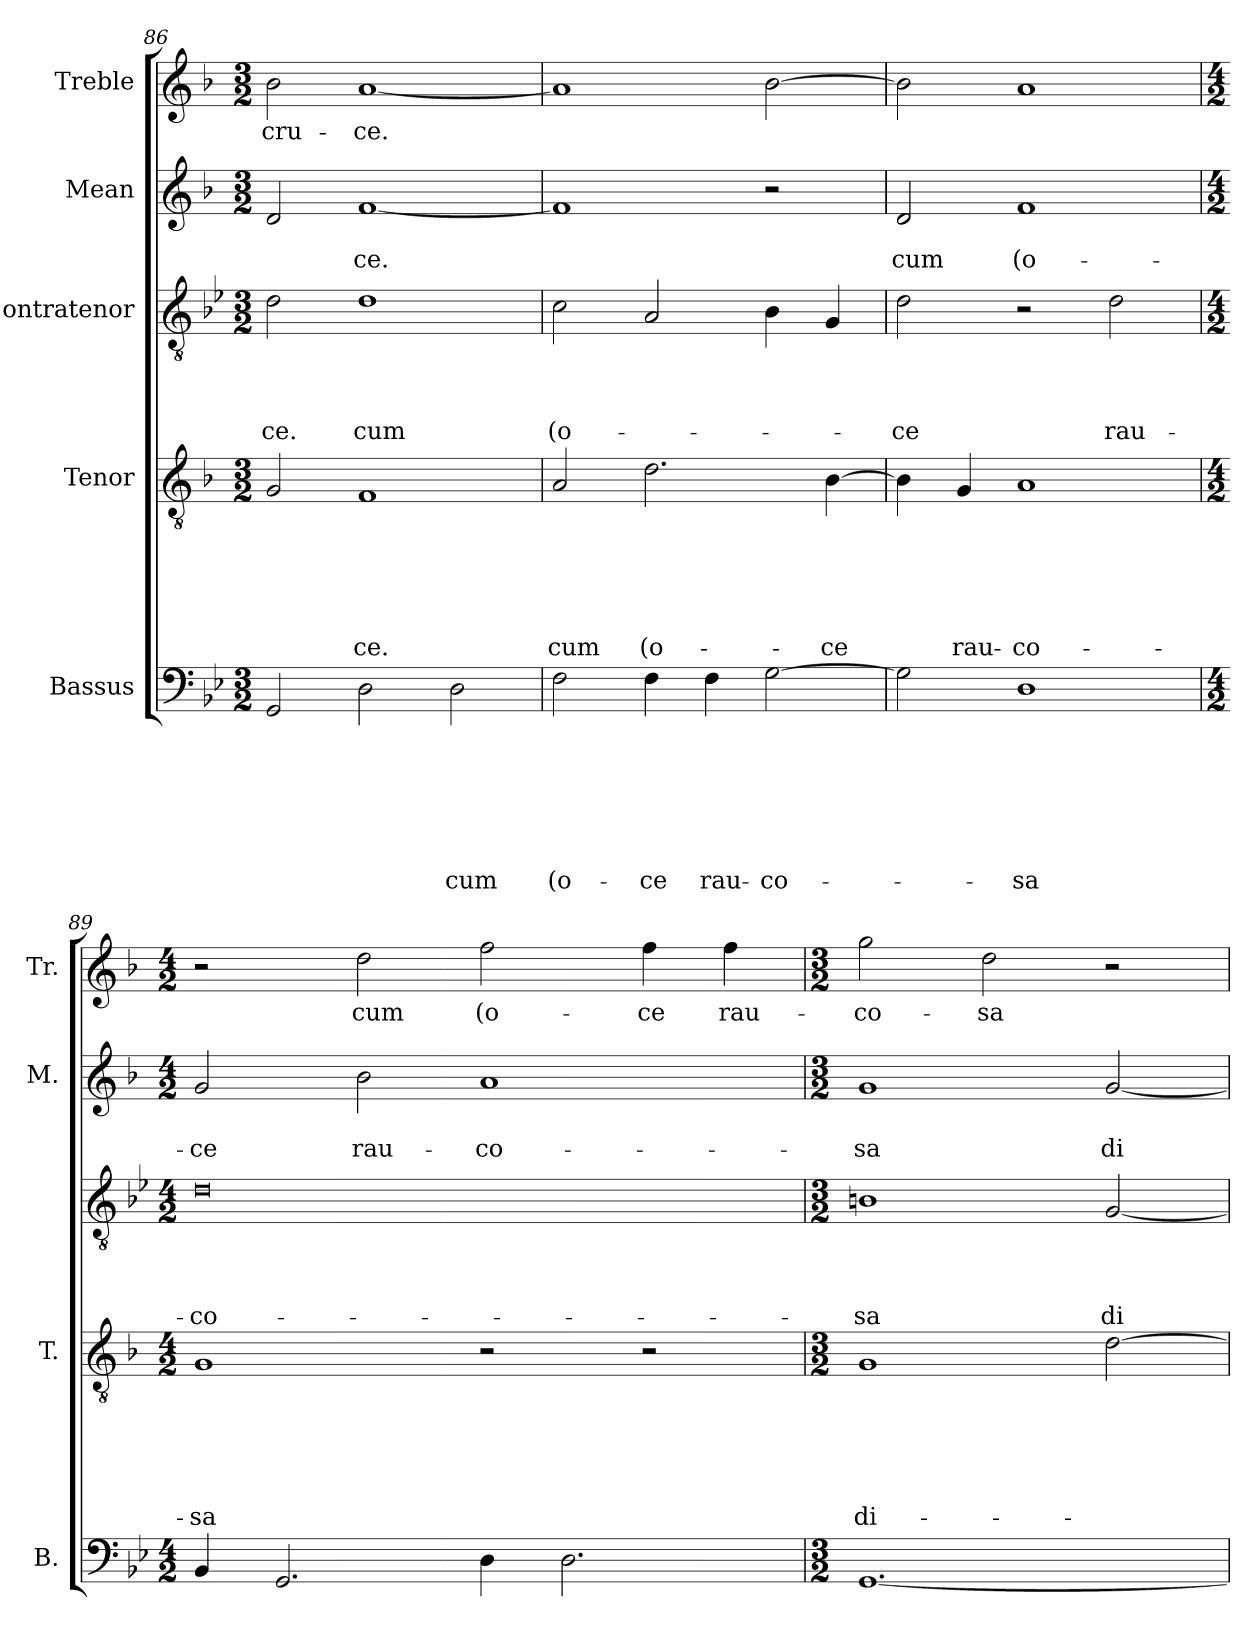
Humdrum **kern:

**kern	**text	**text	**text	**text	**text	**text	**text	**kern	**text	**text	**text	**text	**text	**text	**kern	**text	**text	**text	**text	**kern	**text	**text	**kern	**text
*part5	*part5	*part5	*part5	*part5	*part5	*part5	*part5	*part4	*part4	*part4	*part4	*part4	*part4	*part4	*part3	*part3	*part3	*part3	*part3	*part2	*part2	*part2	*part1	*part1
*staff5	*staff5	*staff5	*staff5	*staff5	*staff5	*staff5	*staff5	*staff4	*staff4	*staff4	*staff4	*staff4	*staff4	*staff4	*staff3	*staff3	*staff3	*staff3	*staff3	*staff2	*staff2	*staff2	*staff1	*staff1
*I"Bassus	*	*	*	*	*	*	*	*I"Tenor	*	*	*	*	*	*	*I"'ontratenor	*	*	*	*	*I"Mean	*	*	*I"Treble	*
*I'B.	*	*	*	*	*	*	*	*I'T.	*	*	*	*	*	*	*I''t.	*	*	*	*	*I'M.	*	*	*I'Tr.	*
*clefF4	*	*	*	*	*	*	*	*clefGv2	*	*	*	*	*	*	*clefGv2	*	*	*	*	*clefG2	*	*	*clefG2	*
*	*	*	*	*	*	*	*	*ITrd-3c-5	*	*	*	*	*	*	*	*	*	*	*	*ITrd-3c-5	*	*	*ITrd-3c-5	*
*k[b-e-]	*	*	*	*	*	*	*	*k[b-e-]	*	*	*	*	*	*	*k[b-e-]	*	*	*	*	*k[b-e-]	*	*	*k[b-e-]	*
*B-:	*	*	*	*	*	*	*	*B-:	*	*	*	*	*	*	*B-:	*	*	*	*	*B-:	*	*	*B-:	*
*M3/2	*	*	*	*	*	*	*	*M3/2	*	*	*	*	*	*	*M3/2	*	*	*	*	*M3/2	*	*	*M3/2	*
=86	=86	=86	=86	=86	=86	=86	=86	=86	=86	=86	=86	=86	=86	=86	=86	=86	=86	=86	=86	=86	=86	=86	=86	=86
!	!	!	!	!	!	!	!	!	!	!	!	!	!	!	!	!	!	!	!LO:LY:b	!	!	!	!	!LO:LY:b
2GG/	.	.	.	.	.	.	.	2c/	.	.	.	.	.	.	2d\	.	.	.	-ce.	2g/	.	.	2ee-\	cru-
!	!	!	!	!	!	!	!	!	!	!	!	!	!	!LO:LY:b	!	!	!	!	!LO:LY:b	!	!	!LO:LY:b	!	!LO:LY:b
2D\	.	.	.	.	.	.	.	1B-	.	.	.	.	.	-ce.	1d	.	.	.	cum	[<1b-	.	ce.	[<1dd	-ce.
!	!	!	!	!	!	!	!LO:LY:b	!	!	!	!	!	!	!	!	!	!	!	!	!	!	!	!	!
2D\	.	.	.	.	.	.	cum	.	.	.	.	.	.	.	.	.	.	.	.	.	.	.	.	.
=87	=87	=87	=87	=87	=87	=87	=87	=87	=87	=87	=87	=87	=87	=87	=87	=87	=87	=87	=87	=87	=87	=87	=87	=87
!	!	!	!	!	!	!	!LO:LY:b	!	!	!	!	!	!	!LO:LY:b	!	!	!	!	!LO:LY:b	!	!	!	!	!
2F\	.	.	.	.	.	.	(o-	2d/	.	.	.	.	.	cum	2c\	.	.	.	(o-	1b-]	.	.	1dd]	.
!	!	!	!	!	!	!	!LO:LY:b	!	!	!	!	!	!	!LO:LY:b	!	!	!	!	!	!	!	!	!	!
4F\	.	.	.	.	.	.	-ce	2.g\	.	.	.	.	.	(o-	2A/	.	.	.	.	.	.	.	.	.
!	!	!	!	!	!	!	!LO:LY:b	!	!	!	!	!	!	!	!	!	!	!	!	!	!	!	!	!
4F\	.	.	.	.	.	.	rau-	.	.	.	.	.	.	.	.	.	.	.	.	.	.	.	.	.
!	!	!	!	!	!	!	!LO:LY:b:rj	!	!	!	!	!	!	!	!	!	!	!	!	!	!	!	!	!
[>2G\	.	.	.	.	.	.	-co-	.	.	.	.	.	.	.	4B-\	.	.	.	.	2r	.	.	[>2ee-\	.
!	!	!	!	!	!	!	!	!	!	!	!	!	!	!LO:LY:b	!	!	!	!	!	!	!	!	!	!
.	.	.	.	.	.	.	.	[>4e-\	.	.	.	.	.	-ce	4G/	.	.	.	.	.	.	.	.	.
=88	=88	=88	=88	=88	=88	=88	=88	=88	=88	=88	=88	=88	=88	=88	=88	=88	=88	=88	=88	=88	=88	=88	=88	=88
!	!	!	!	!	!	!	!	!	!	!	!	!	!	!	!	!	!	!	!LO:LY:b	!	!	!LO:LY:b	!	!
2G\]	.	.	.	.	.	.	.	4e-\]	.	.	.	.	.	.	2d\	.	.	.	-ce	2g/	.	cum	2ee-\]	.
!	!	!	!	!	!	!	!	!	!	!	!	!	!	!LO:LY:b	!	!	!	!	!	!	!	!	!	!
.	.	.	.	.	.	.	.	4c/	.	.	.	.	.	rau-	.	.	.	.	.	.	.	.	.	.
!	!	!	!	!	!	!	!LO:LY:b	!	!	!	!	!	!	!LO:LY:b:rj	!	!	!	!	!	!	!	!LO:LY:b	!	!
1D	.	.	.	.	.	.	-sa	1d	.	.	.	.	.	-co-	2r	.	.	.	.	1b-	.	(o-	1dd	.
!	!	!	!	!	!	!	!	!	!	!	!	!	!	!	!	!	!	!	!LO:LY:b	!	!	!	!	!
.	.	.	.	.	.	.	.	.	.	.	.	.	.	.	2d\	.	.	.	rau-	.	.	.	.	.
=89	=89	=89	=89	=89	=89	=89	=89	=89	=89	=89	=89	=89	=89	=89	=89	=89	=89	=89	=89	=89	=89	=89	=89	=89
*M4/2	*	*	*	*	*	*	*	*M4/2	*	*	*	*	*	*	*M4/2	*	*	*	*	*M4/2	*	*	*M4/2	*
!	!	!	!	!	!	!	!	!	!	!	!	!	!	!LO:LY:b	!	!	!	!	!LO:LY:b	!	!	!LO:LY:b	!	!
4BB-/	.	.	.	.	.	.	.	1c	.	.	.	.	.	-sa	0d	.	.	.	-co-	2cc/	.	-ce	2r	.
2.GG/	.	.	.	.	.	.	.	.	.	.	.	.	.	.	.	.	.	.	.	.	.	.	.	.
!	!	!	!	!	!	!	!	!	!	!	!	!	!	!	!	!	!	!	!	!	!	!LO:LY:b	!	!LO:LY:b
.	.	.	.	.	.	.	.	.	.	.	.	.	.	.	.	.	.	.	.	2ee-\	.	rau-	2gg\	cum
!	!	!	!	!	!	!	!	!	!	!	!	!	!	!	!	!	!	!	!	!	!	!LO:LY:b	!	!LO:LY:b
4D\	.	.	.	.	.	.	.	2r	.	.	.	.	.	.	.	.	.	.	.	1dd	.	-co-	2bb-\	(o-
2.D\	.	.	.	.	.	.	.	.	.	.	.	.	.	.	.	.	.	.	.	.	.	.	.	.
!	!	!	!	!	!	!	!	!	!	!	!	!	!	!	!	!	!	!	!	!	!	!	!	!LO:LY:b
.	.	.	.	.	.	.	.	2r	.	.	.	.	.	.	.	.	.	.	.	.	.	.	4bb-\	-ce
!	!	!	!	!	!	!	!	!	!	!	!	!	!	!	!	!	!	!	!	!	!	!	!	!LO:LY:b
.	.	.	.	.	.	.	.	.	.	.	.	.	.	.	.	.	.	.	.	.	.	.	4bb-\	rau-
!!LO:PB:g=z
=90	=90	=90	=90	=90	=90	=90	=90	=90	=90	=90	=90	=90	=90	=90	=90	=90	=90	=90	=90	=90	=90	=90	=90	=90
*M3/2	*	*	*	*	*	*	*	*M3/2	*	*	*	*	*	*	*M3/2	*	*	*	*	*M3/2	*	*	*M3/2	*
!	!	!	!	!	!	!	!	!	!	!	!	!	!	!LO:LY:b	!	!	!	!	!LO:LY:b	!	!	!LO:LY:b	!	!LO:LY:b
[<1.GG	.	.	.	.	.	.	.	1c	.	.	.	.	.	di-	1Bn	.	.	.	-sa	1cc	.	-sa	2ccc\	-co-
!	!	!	!	!	!	!	!	!	!	!	!	!	!	!	!	!	!	!	!	!	!	!	!	!LO:LY:b
.	.	.	.	.	.	.	.	.	.	.	.	.	.	.	.	.	.	.	.	.	.	.	2gg\	-sa
!	!	!	!	!	!	!	!	!	!	!	!	!	!	!	!	!	!	!	!LO:LY:b	!	!	!LO:LY:b	!	!
.	.	.	.	.	.	.	.	[>2g\	.	.	.	.	.	.	[<2G/	.	.	.	di-	[<2cc/	.	di-	2r	.
=	=	=	=	=	=	=	=	=	=	=	=	=	=	=	=	=	=	=	=	=	=	=	=	=
*-	*-	*-	*-	*-	*-	*-	*-	*-	*-	*-	*-	*-	*-	*-	*-	*-	*-	*-	*-	*-	*-	*-	*-	*-
